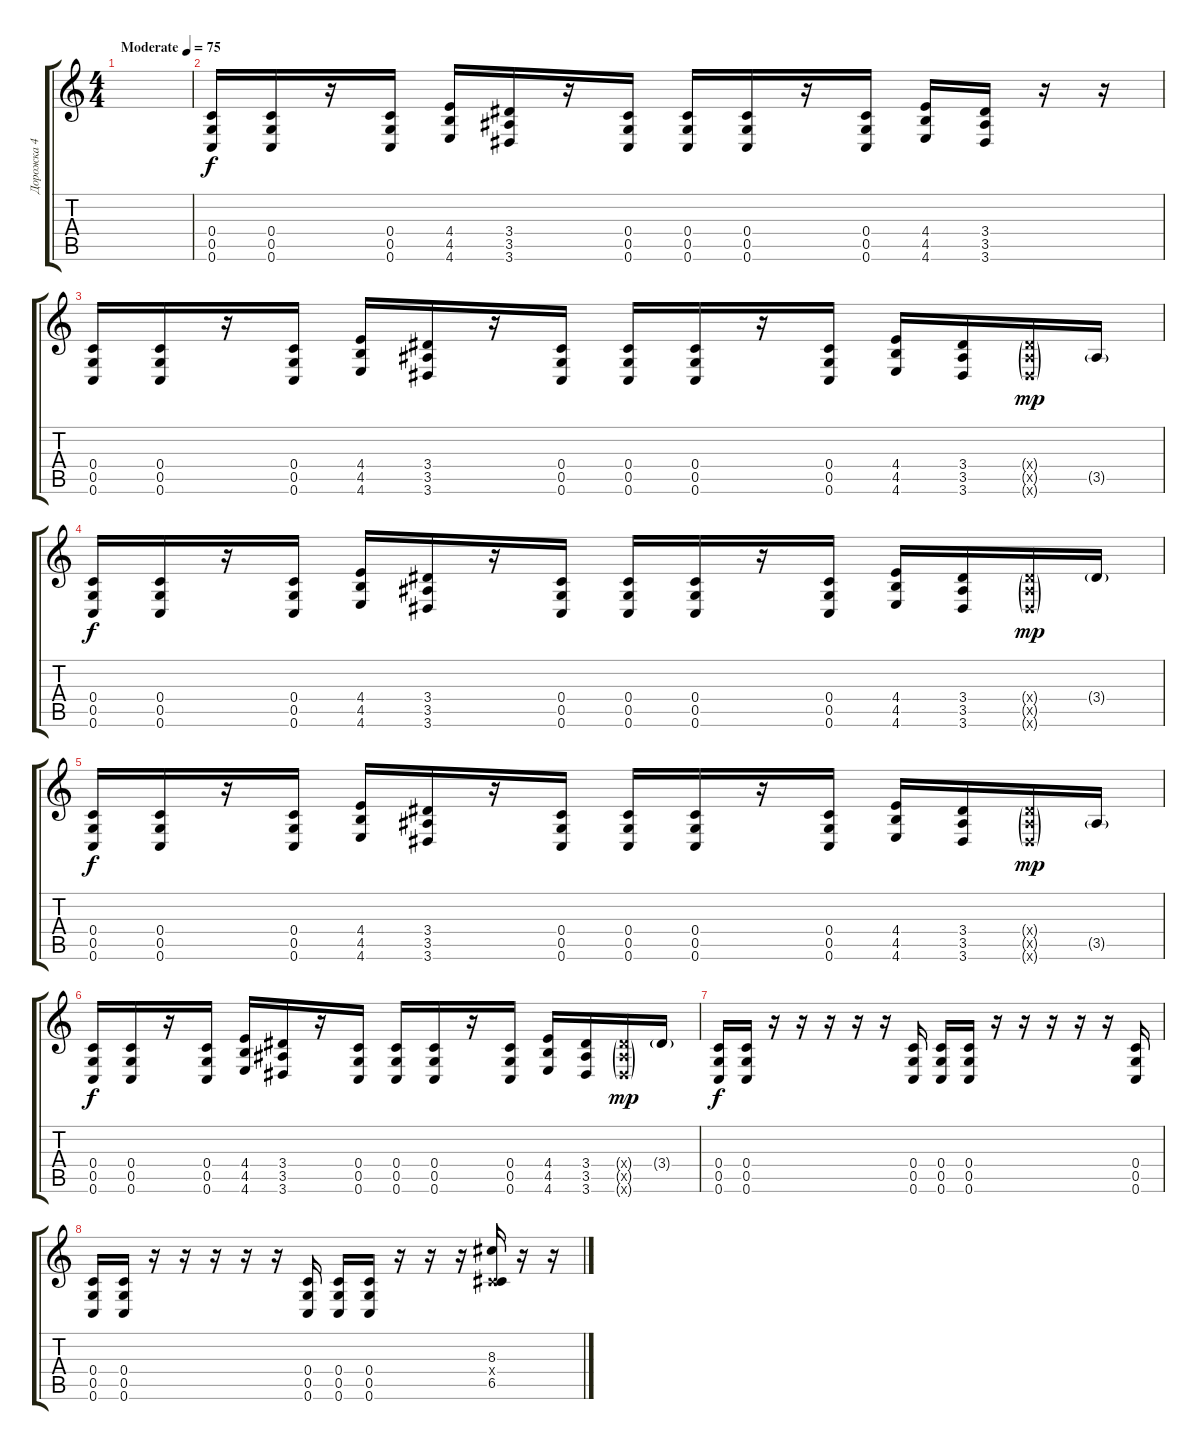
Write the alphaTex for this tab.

\track ("Дорожка 4" "Дорожка 4") {instrument distortionguitar}
\staff {score tabs}
\tuning (D4 A3 F3 C3 G2 C2) {hide}
\ts (4 4)
\tempo (75 "Moderate")
\clef g2
\ks c
|
(0.4 0.5 0.6).16 (0.4 0.5 0.6).16 r.16 (0.4 0.5 0.6).16 (4.4 4.5 4.6).16 (3.4 3.5 3.6).16 r.16 (0.4 0.5 0.6).16 (0.4 0.5 0.6).16 (0.4 0.5 0.6).16 r.16 (0.4 0.5 0.6).16 (4.4 4.5 4.6).16 (3.4 3.5 3.6).16 r.16 r.16 |
(0.4 0.5 0.6).16 (0.4 0.5 0.6).16 r.16 (0.4 0.5 0.6).16 (4.4 4.5 4.6).16 (3.4 3.5 3.6).16 r.16 (0.4 0.5 0.6).16 (0.4 0.5 0.6).16 (0.4 0.5 0.6).16 r.16 (0.4 0.5 0.6).16 (4.4 4.5 4.6).16 (3.4 3.5 3.6).16 (3.4{g x} 3.5{g x} 3.6{g x}).16{dy mp} 3.5{g}.16 |
(0.4 0.5 0.6).16{dy f} (0.4 0.5 0.6).16 r.16 (0.4 0.5 0.6).16 (4.4 4.5 4.6).16 (3.4 3.5 3.6).16 r.16 (0.4 0.5 0.6).16 (0.4 0.5 0.6).16 (0.4 0.5 0.6).16 r.16 (0.4 0.5 0.6).16 (4.4 4.5 4.6).16 (3.4 3.5 3.6).16 (3.4{g x} 3.5{g x} 3.6{g x}).16{dy mp} 3.4{g}.16 |
(0.4 0.5 0.6).16{dy f} (0.4 0.5 0.6).16 r.16 (0.4 0.5 0.6).16 (4.4 4.5 4.6).16 (3.4 3.5 3.6).16 r.16 (0.4 0.5 0.6).16 (0.4 0.5 0.6).16 (0.4 0.5 0.6).16 r.16 (0.4 0.5 0.6).16 (4.4 4.5 4.6).16 (3.4 3.5 3.6).16 (3.4{g x} 3.5{g x} 3.6{g x}).16{dy mp} 3.5{g}.16 |
(0.4 0.5 0.6).16{dy f} (0.4 0.5 0.6).16 r.16 (0.4 0.5 0.6).16 (4.4 4.5 4.6).16 (3.4 3.5 3.6).16 r.16 (0.4 0.5 0.6).16 (0.4 0.5 0.6).16 (0.4 0.5 0.6).16 r.16 (0.4 0.5 0.6).16 (4.4 4.5 4.6).16 (3.4 3.5 3.6).16 (3.4{g x} 3.5{g x} 3.6{g x}).16{dy mp} 3.4{g}.16 |
(0.4 0.5 0.6).16{dy f} (0.4 0.5 0.6).16 r.16 r.16 r.16 r.16 r.16 (0.4 0.5 0.6).16 (0.4 0.5 0.6).16 (0.4 0.5 0.6).16 r.16 r.16 r.16 r.16 r.16 (0.4 0.5 0.6).16 |
(0.4 0.5 0.6).16 (0.4 0.5 0.6).16 r.16 r.16 r.16 r.16 r.16 (0.4 0.5 0.6).16 (0.4 0.5 0.6).16 (0.4 0.5 0.6).16 r.16 r.16 r.16 (8.3 0.4{x} 6.5).16 r.16 r.16
